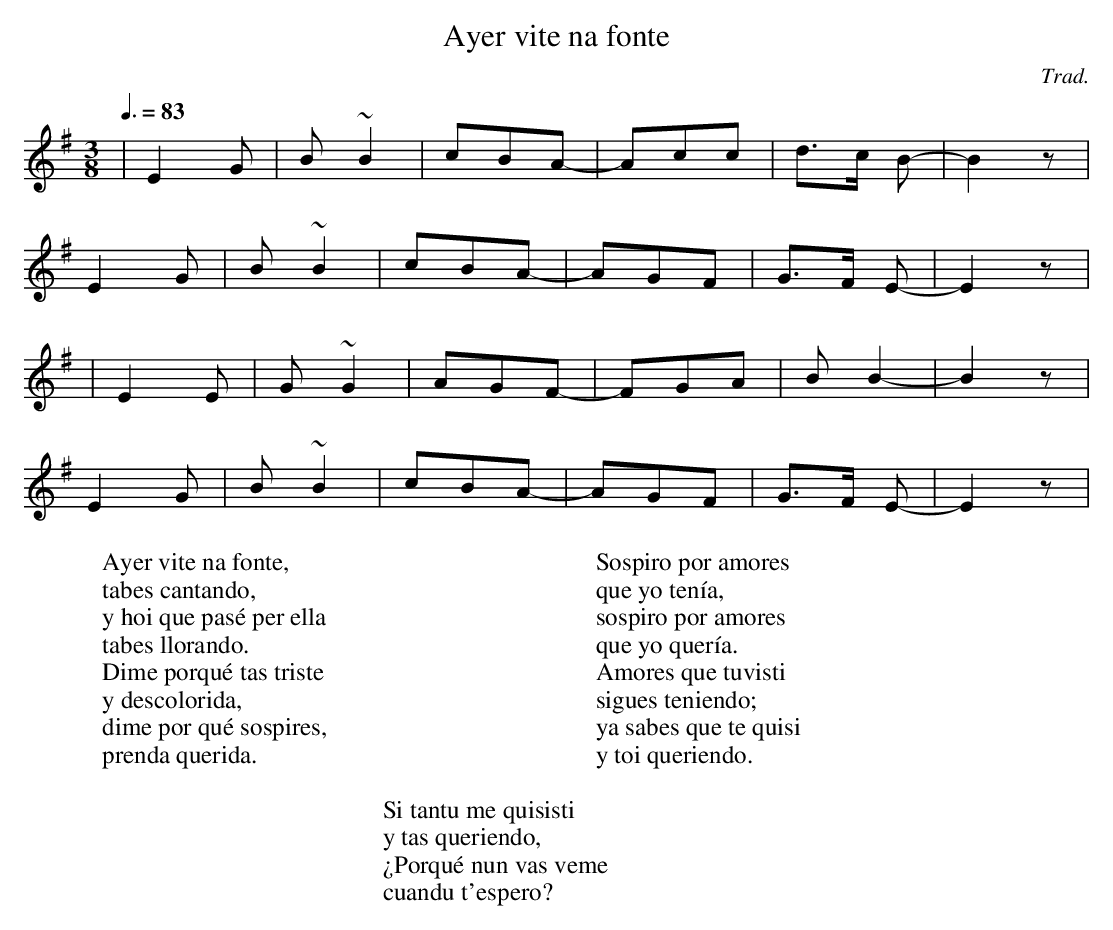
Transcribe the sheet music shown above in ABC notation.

X:1
T:Ayer vite na fonte
C:Trad.
M:3/8
L:1/8
Q:3/8=83
W:Ayer vite na fonte,
W:tabes cantando,
W:y hoi que pasé per ella
W:tabes llorando.
W:Dime porqué tas triste
W:y descolorida,
W:dime por qué sospires,
W:prenda querida.
W:
W:Sospiro por amores
W:que yo tenía,
W:sospiro por amores
W:que yo quería.
W:Amores que tuvisti
W:sigues teniendo;
W:ya sabes que te quisi
W:y toi queriendo.
W:
W:Si tantu me quisisti
W:y tas queriendo,
W:¿Porqué nun vas veme
W:cuandu t'espero?
K:G
|E2 G|B~B2|cBA-|Acc|d3/2c/ B-|B2 z|
E2 G|B~B2|cBA-|AGF|G3/2F/ E-|E2 z|
|E2 E|G~G2|AGF-|FGA|B B2-|B2 z|
E2 G|B~B2|cBA-|AGF|G3/2F/ E-|E2 z|
